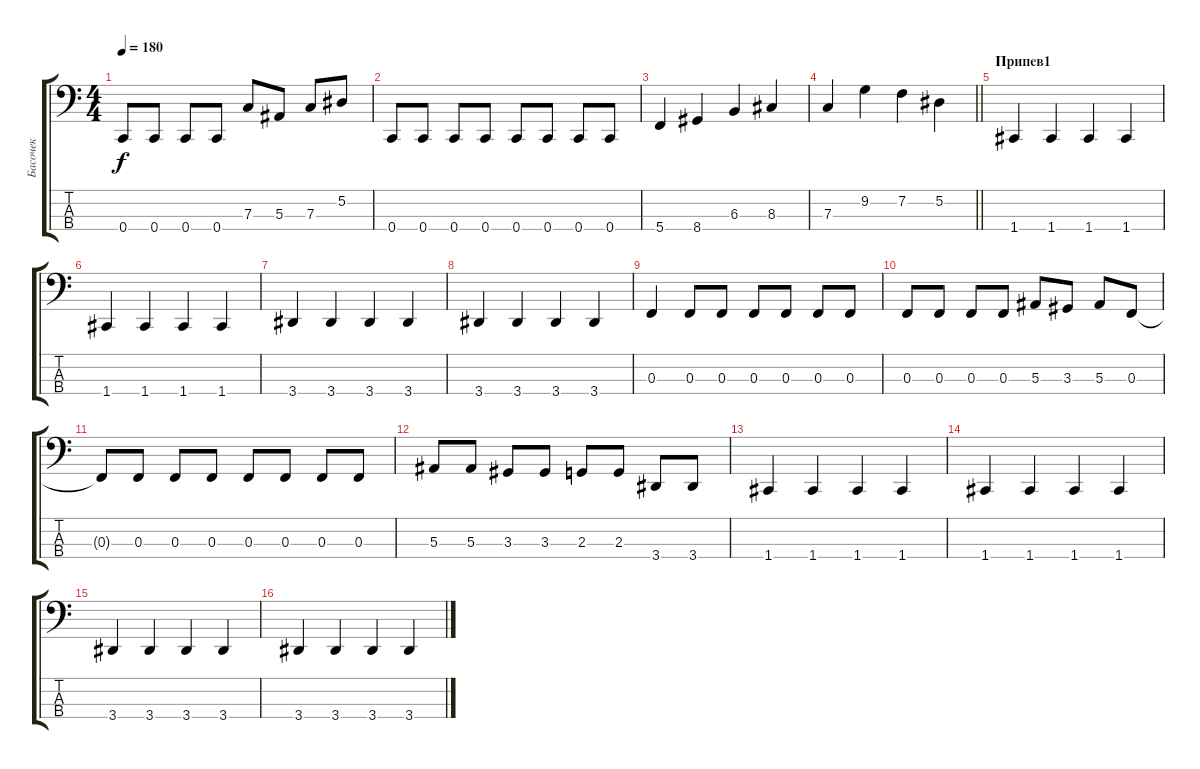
\track ("Басочек" "Басочек") {instrument electricbassfinger}
\staff {score tabs}
\tuning (Eb2 Bb1 F1 C1) {hide}
\ts (4 4)
\tempo 180
\clef f4
\ks c
0.4.8{dy f} 0.4.8 0.4.8 0.4.8 7.3.8 5.3.8 7.3.8 5.2.8 |
0.4.8 0.4.8 0.4.8 0.4.8 0.4.8 0.4.8 0.4.8 0.4.8 |
5.4.4 8.4.4 6.3.4 8.3.4 |
\barLineRight lightlight
7.3.4 9.2.4 7.2.4 5.2.4 |
\section ("" "Припев1")
1.4.4 1.4.4 1.4.4 1.4.4 |
1.4.4 1.4.4 1.4.4 1.4.4 |
3.4.4 3.4.4 3.4.4 3.4.4 |
3.4.4 3.4.4 3.4.4 3.4.4 |
0.3.4 0.3.8 0.3.8 0.3.8 0.3.8 0.3.8 0.3.8 |
0.3.8 0.3.8 0.3.8 0.3.8 5.3.8 3.3.8 5.3.8 0.3.8 |
0.3{t}.8 0.3.8 0.3.8 0.3.8 0.3.8 0.3.8 0.3.8 0.3.8 |
5.3.8 5.3.8 3.3.8 3.3.8 2.3.8 2.3.8 3.4.8 3.4.8 |
1.4.4 1.4.4 1.4.4 1.4.4 |
1.4.4 1.4.4 1.4.4 1.4.4 |
3.4.4 3.4.4 3.4.4 3.4.4 |
3.4.4 3.4.4 3.4.4 3.4.4
